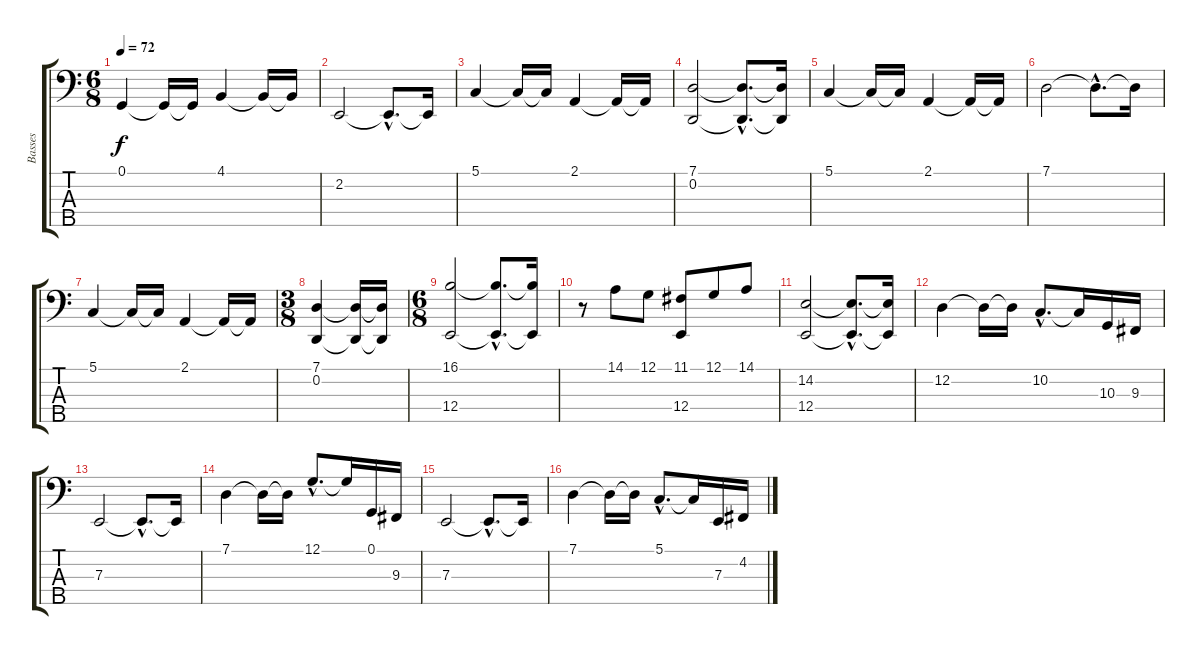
\track ("Basses" "Basses") {instrument stringensemble1}
\staff {score tabs}
\tuning (G2 D2 A1 E1 B0) {hide}
\ts (6 8)
\tempo 72
\clef f4
\ks c
0.1.4{dy f} 0.1{t}.16 0.1{t}.16 4.1.4 4.1{t}.16 4.1{t}.16 |
2.2.2 2.2{hac t}.8{d} 2.2{t}.16 |
5.1.4 5.1{t}.16 5.1{t}.16 2.1.4 2.1{t}.16 2.1{t}.16 |
(7.1 0.2).2 (7.1{hac t} 0.2{hac t}).8{d} (7.1{t} 0.2{t}).16 |
5.1.4 5.1{t}.16 5.1{t}.16 2.1.4 2.1{t}.16 2.1{t}.16 |
7.1.2 7.1{hac t}.8{d} 7.1{t}.16 |
5.1.4 5.1{t}.16 5.1{t}.16 2.1.4 2.1{t}.16 2.1{t}.16 |
\ts (3 8)
(7.1 0.2).4 (7.1{t} 0.2{t}).16 (7.1{t} 0.2{t}).16 |
\ts (6 8)
(16.1 12.4).2 (16.1{hac t} 12.4{hac t}).8{d} (16.1{t} 12.4{t}).16 |
r.8 14.1.8 12.1.8 (11.1 12.4).8 12.1.8 14.1.8 |
(14.2 12.4).2 (14.2{hac t} 12.4{hac t}).8{d} (14.2{t} 12.4{t}).16 |
12.2.4 12.2{t}.16 12.2{t}.16 10.2{hac}.8{d} 10.2{t}.16 10.3.16 9.3.16 |
7.3.2 7.3{hac t}.8{d} 7.3{t}.16 |
7.1.4 7.1{t}.16 7.1{t}.16 12.1{hac}.8{d} 12.1{t}.16 0.1.16 9.3.16 |
7.3.2 7.3{hac t}.8{d} 7.3{t}.16 |
7.1.4 7.1{t}.16 7.1{t}.16 5.1{hac}.8{d} 5.1{t}.16 7.3.16 4.2.16
